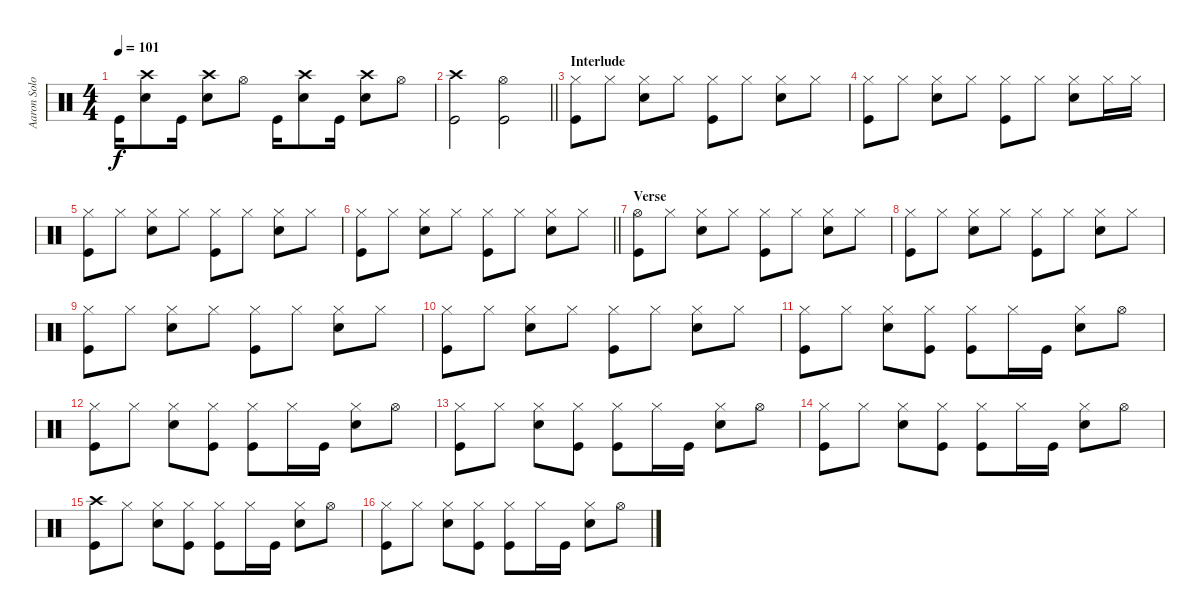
\track ("Aaron Solowoniuk" "Aaron Solo") {instrument percussion}
\staff {score}
\articulation defaults
\ts (4 4)
\tempo 101
\clef neutral
\ks c "Kick (hit)".16{dy f}
("Crash high (hit)" "Electric Snare (hit)").8 "Kick (hit)".16 ("Crash high (hit)" "Electric Snare (hit)").8 "Hi-Hat (open)".8 "Kick (hit)".16 ("Crash high (hit)" "Electric Snare (hit)").8 "Kick (hit)".16 ("Crash high (hit)" "Electric Snare (hit)").8 "Hi-Hat (open)".8 |
\barLineRight lightlight
("Crash high (hit)" "Kick (hit)").2 ("Hi-Hat (open)" "Kick (hit)").2 |
\section ("" "Interlude")
("Hi-Hat (closed)" "Kick (hit)").8 "Hi-Hat (closed)".8 ("Hi-Hat (closed)" "Electric Snare (hit)").8 "Hi-Hat (closed)".8 ("Hi-Hat (closed)" "Kick (hit)").8 "Hi-Hat (closed)".8 ("Hi-Hat (closed)" "Electric Snare (hit)").8 "Hi-Hat (closed)".8 |
("Hi-Hat (closed)" "Kick (hit)").8 "Hi-Hat (closed)".8 ("Hi-Hat (closed)" "Electric Snare (hit)").8 "Hi-Hat (closed)".8 ("Hi-Hat (closed)" "Kick (hit)").8 "Hi-Hat (closed)".8 ("Hi-Hat (closed)" "Electric Snare (hit)").8 "Hi-Hat (closed)".16 "Hi-Hat (closed)".16 |
("Hi-Hat (closed)" "Kick (hit)").8 "Hi-Hat (closed)".8 ("Hi-Hat (closed)" "Electric Snare (hit)").8 "Hi-Hat (closed)".8 ("Hi-Hat (closed)" "Kick (hit)").8 "Hi-Hat (closed)".8 ("Hi-Hat (closed)" "Electric Snare (hit)").8 "Hi-Hat (closed)".8 |
\barLineRight lightlight
("Hi-Hat (closed)" "Kick (hit)").8 "Hi-Hat (closed)".8 ("Hi-Hat (closed)" "Electric Snare (hit)").8 "Hi-Hat (closed)".8 ("Hi-Hat (closed)" "Kick (hit)").8 "Hi-Hat (closed)".8 ("Hi-Hat (closed)" "Electric Snare (hit)").8 "Hi-Hat (closed)".8 |
\section ("" "Verse")
("Hi-Hat (open)" "Kick (hit)").8 "Hi-Hat (closed)".8 ("Hi-Hat (closed)" "Electric Snare (hit)").8 "Hi-Hat (closed)".8 ("Hi-Hat (closed)" "Kick (hit)").8 "Hi-Hat (closed)".8 ("Hi-Hat (closed)" "Electric Snare (hit)").8 "Hi-Hat (closed)".8 |
("Hi-Hat (closed)" "Kick (hit)").8 "Hi-Hat (closed)".8 ("Hi-Hat (closed)" "Electric Snare (hit)").8 "Hi-Hat (closed)".8 ("Hi-Hat (closed)" "Kick (hit)").8 "Hi-Hat (closed)".8 ("Hi-Hat (closed)" "Electric Snare (hit)").8 "Hi-Hat (closed)".8 |
("Hi-Hat (closed)" "Kick (hit)").8 "Hi-Hat (closed)".8 ("Hi-Hat (closed)" "Electric Snare (hit)").8 "Hi-Hat (closed)".8 ("Hi-Hat (closed)" "Kick (hit)").8 "Hi-Hat (closed)".8 ("Hi-Hat (closed)" "Electric Snare (hit)").8 "Hi-Hat (closed)".8 |
("Hi-Hat (closed)" "Kick (hit)").8 "Hi-Hat (closed)".8 ("Hi-Hat (closed)" "Electric Snare (hit)").8 "Hi-Hat (closed)".8 ("Hi-Hat (closed)" "Kick (hit)").8 "Hi-Hat (closed)".8 ("Hi-Hat (closed)" "Electric Snare (hit)").8 "Hi-Hat (closed)".8 |
("Hi-Hat (closed)" "Kick (hit)").8 "Hi-Hat (closed)".8 ("Hi-Hat (closed)" "Electric Snare (hit)").8 ("Hi-Hat (closed)" "Kick (hit)").8 ("Hi-Hat (closed)" "Kick (hit)").8 "Hi-Hat (closed)".16 "Kick (hit)".16 ("Hi-Hat (closed)" "Electric Snare (hit)").8 "Hi-Hat (open)".8 |
("Hi-Hat (closed)" "Kick (hit)").8 "Hi-Hat (closed)".8 ("Hi-Hat (closed)" "Electric Snare (hit)").8 ("Hi-Hat (closed)" "Kick (hit)").8 ("Hi-Hat (closed)" "Kick (hit)").8 "Hi-Hat (closed)".16 "Kick (hit)".16 ("Hi-Hat (closed)" "Electric Snare (hit)").8 "Hi-Hat (open)".8 |
("Hi-Hat (closed)" "Kick (hit)").8 "Hi-Hat (closed)".8 ("Hi-Hat (closed)" "Electric Snare (hit)").8 ("Hi-Hat (closed)" "Kick (hit)").8 ("Hi-Hat (closed)" "Kick (hit)").8 "Hi-Hat (closed)".16 "Kick (hit)".16 ("Hi-Hat (closed)" "Electric Snare (hit)").8 "Hi-Hat (open)".8 |
("Hi-Hat (closed)" "Kick (hit)").8 "Hi-Hat (closed)".8 ("Hi-Hat (closed)" "Electric Snare (hit)").8 ("Hi-Hat (closed)" "Kick (hit)").8 ("Hi-Hat (closed)" "Kick (hit)").8 "Hi-Hat (closed)".16 "Kick (hit)".16 ("Hi-Hat (closed)" "Electric Snare (hit)").8 "Hi-Hat (open)".8 |
("Crash high (hit)" "Kick (hit)").8 "Hi-Hat (closed)".8 ("Hi-Hat (closed)" "Electric Snare (hit)").8 ("Hi-Hat (closed)" "Kick (hit)").8 ("Hi-Hat (closed)" "Kick (hit)").8 "Hi-Hat (closed)".16 "Kick (hit)".16 ("Hi-Hat (closed)" "Electric Snare (hit)").8 "Hi-Hat (open)".8 |
("Hi-Hat (closed)" "Kick (hit)").8 "Hi-Hat (closed)".8 ("Hi-Hat (closed)" "Electric Snare (hit)").8 ("Hi-Hat (closed)" "Kick (hit)").8 ("Hi-Hat (closed)" "Kick (hit)").8 "Hi-Hat (closed)".16 "Kick (hit)".16 ("Hi-Hat (closed)" "Electric Snare (hit)").8 "Hi-Hat (open)".8
